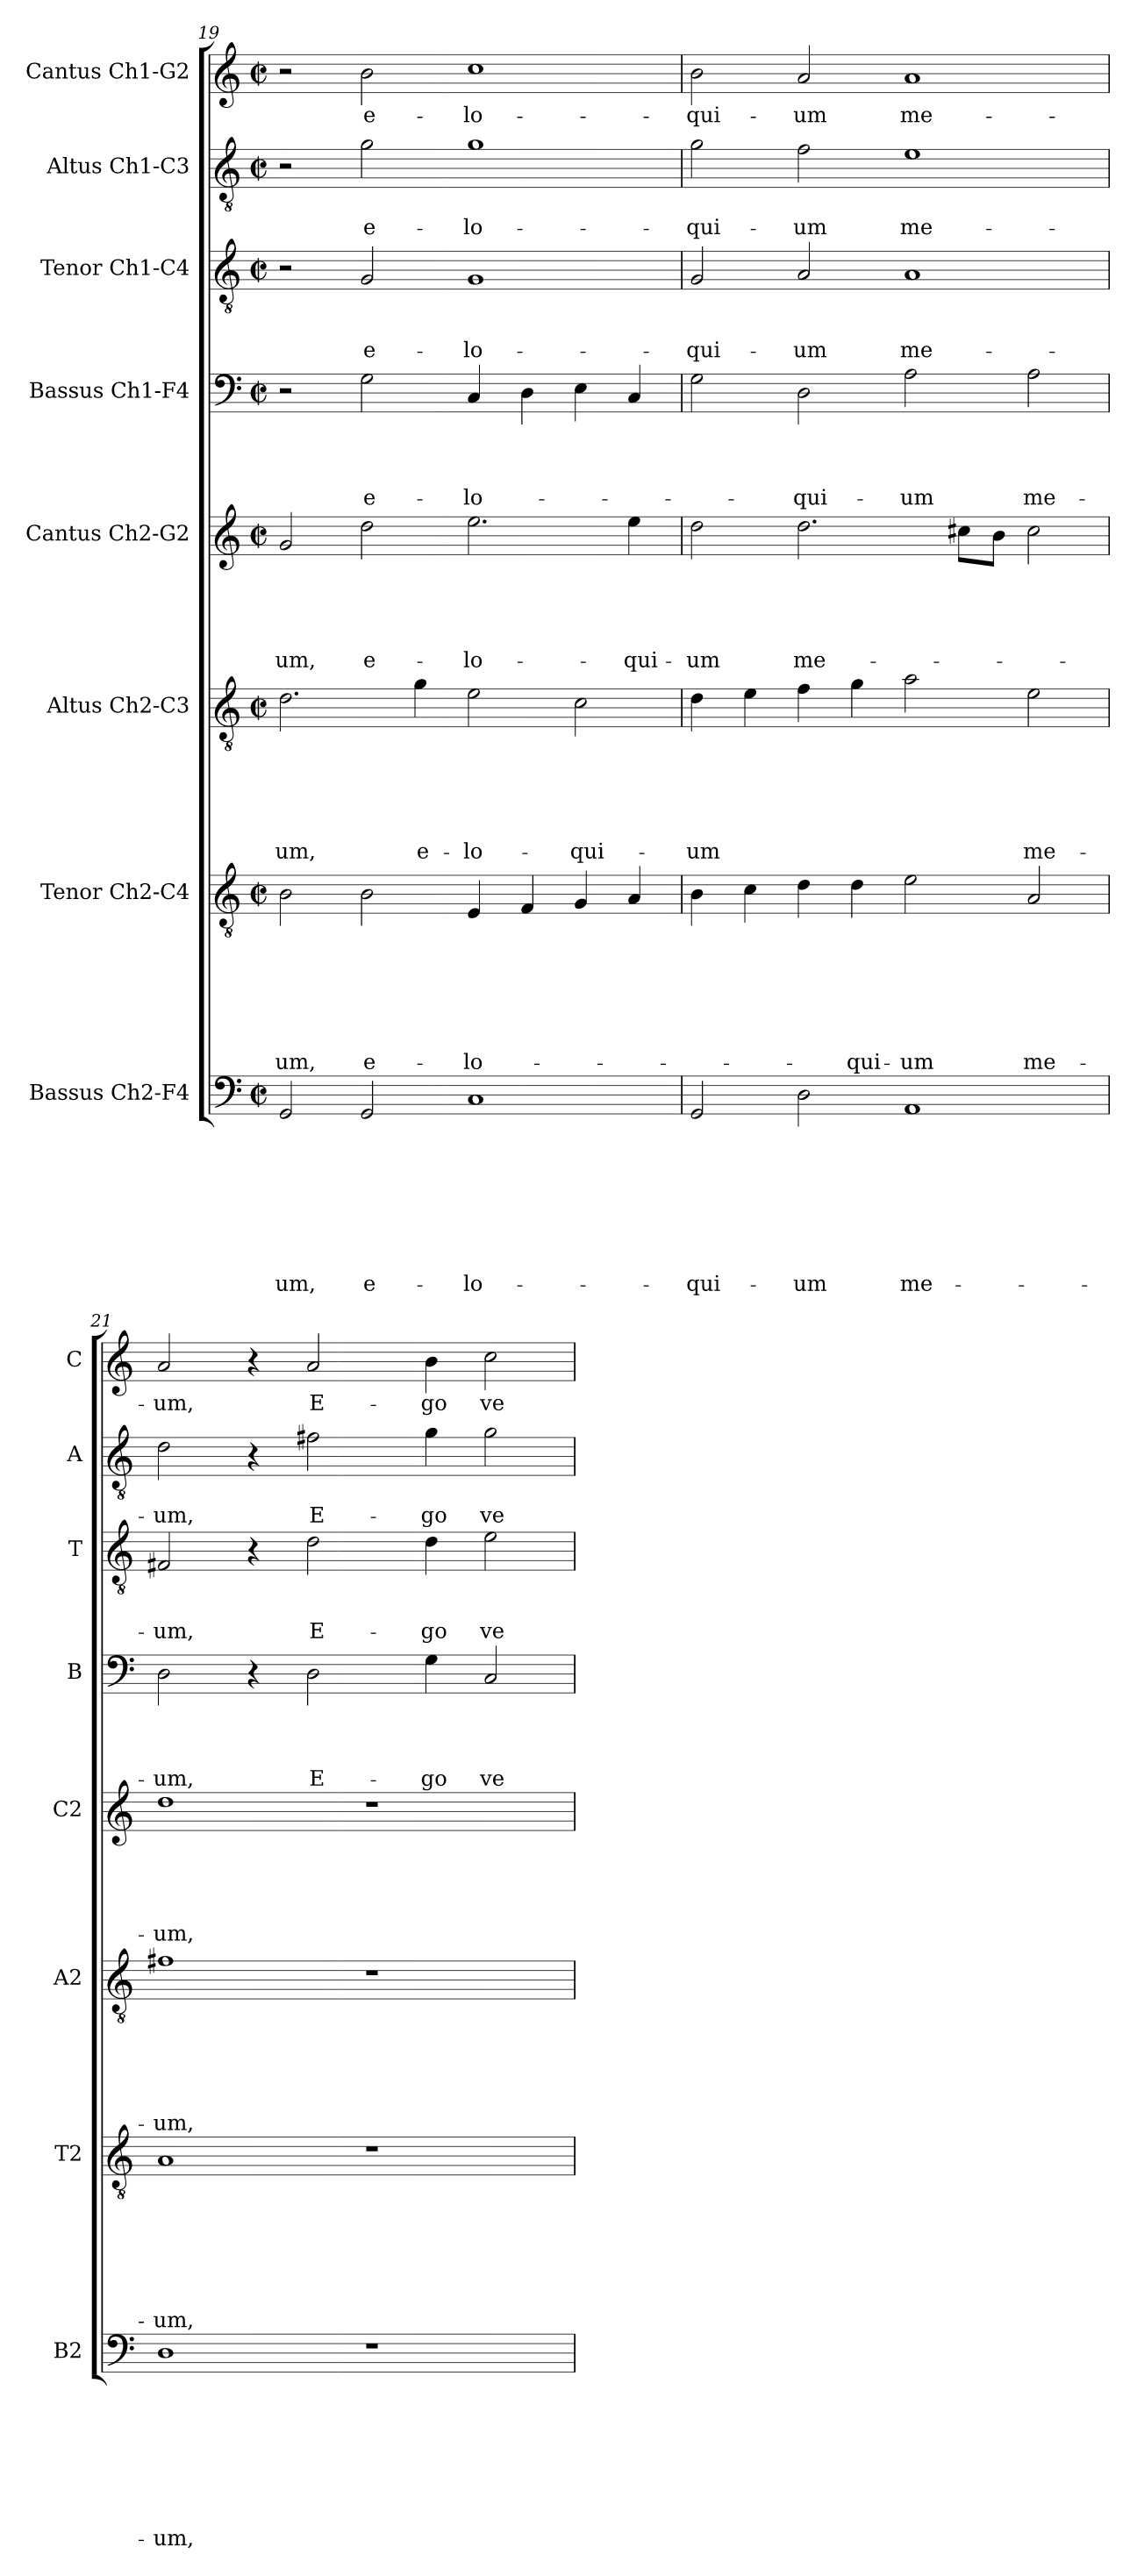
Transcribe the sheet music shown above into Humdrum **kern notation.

**kern	**text	**text	**text	**text	**text	**text	**text	**text	**kern	**text	**text	**text	**text	**text	**text	**text	**kern	**text	**text	**text	**text	**text	**text	**kern	**text	**text	**text	**text	**text	**kern	**text	**text	**text	**text	**kern	**text	**text	**text	**kern	**text	**text	**kern	**text
*part8	*part8	*part8	*part8	*part8	*part8	*part8	*part8	*part8	*part7	*part7	*part7	*part7	*part7	*part7	*part7	*part7	*part6	*part6	*part6	*part6	*part6	*part6	*part6	*part5	*part5	*part5	*part5	*part5	*part5	*part4	*part4	*part4	*part4	*part4	*part3	*part3	*part3	*part3	*part2	*part2	*part2	*part1	*part1
*staff8	*staff8	*staff8	*staff8	*staff8	*staff8	*staff8	*staff8	*staff8	*staff7	*staff7	*staff7	*staff7	*staff7	*staff7	*staff7	*staff7	*staff6	*staff6	*staff6	*staff6	*staff6	*staff6	*staff6	*staff5	*staff5	*staff5	*staff5	*staff5	*staff5	*staff4	*staff4	*staff4	*staff4	*staff4	*staff3	*staff3	*staff3	*staff3	*staff2	*staff2	*staff2	*staff1	*staff1
*I"Bassus Ch2-F4	*	*	*	*	*	*	*	*	*I"Tenor Ch2-C4	*	*	*	*	*	*	*	*I"Altus Ch2-C3	*	*	*	*	*	*	*I"Cantus Ch2-G2	*	*	*	*	*	*I"Bassus Ch1-F4	*	*	*	*	*I"Tenor Ch1-C4	*	*	*	*I"Altus Ch1-C3	*	*	*I"Cantus Ch1-G2	*
*I'B2	*	*	*	*	*	*	*	*	*I'T2	*	*	*	*	*	*	*	*I'A2	*	*	*	*	*	*	*I'C2	*	*	*	*	*	*I'B	*	*	*	*	*I'T	*	*	*	*I'A	*	*	*I'C	*
!!LO:PB:g=z
*clefF4	*	*	*	*	*	*	*	*	*clefGv2	*	*	*	*	*	*	*	*clefGv2	*	*	*	*	*	*	*clefG2	*	*	*	*	*	*clefF4	*	*	*	*	*clefGv2	*	*	*	*clefGv2	*	*	*clefG2	*
*k[]	*	*	*	*	*	*	*	*	*k[]	*	*	*	*	*	*	*	*k[]	*	*	*	*	*	*	*k[]	*	*	*	*	*	*k[]	*	*	*	*	*k[]	*	*	*	*k[]	*	*	*k[]	*
*C:	*	*	*	*	*	*	*	*	*C:	*	*	*	*	*	*	*	*C:	*	*	*	*	*	*	*C:	*	*	*	*	*	*C:	*	*	*	*	*C:	*	*	*	*C:	*	*	*C:	*
*M2/2	*	*	*	*	*	*	*	*	*M2/2	*	*	*	*	*	*	*	*M2/2	*	*	*	*	*	*	*M2/2	*	*	*	*	*	*M2/2	*	*	*	*	*M2/2	*	*	*	*M2/2	*	*	*M2/2	*
*met(c|)	*	*	*	*	*	*	*	*	*met(c|)	*	*	*	*	*	*	*	*met(c|)	*	*	*	*	*	*	*met(c|)	*	*	*	*	*	*met(c|)	*	*	*	*	*met(c|)	*	*	*	*met(c|)	*	*	*met(c|)	*
=19	=19	=19	=19	=19	=19	=19	=19	=19	=19	=19	=19	=19	=19	=19	=19	=19	=19	=19	=19	=19	=19	=19	=19	=19	=19	=19	=19	=19	=19	=19	=19	=19	=19	=19	=19	=19	=19	=19	=19	=19	=19	=19	=19
!	!	!	!	!	!	!	!	!LO:LY:b	!	!	!	!	!	!	!	!LO:LY:b	!	!	!	!	!	!	!LO:LY:b	!	!	!	!	!	!LO:LY:b	!	!	!	!	!	!	!	!	!	!	!	!	!	!
2GG/	.	.	.	.	.	.	.	-um,	2B\	.	.	.	.	.	.	-um,	2.d\	.	.	.	.	.	-um,	2g/	.	.	.	.	-um,	2r	.	.	.	.	2r	.	.	.	2r	.	.	2r	.
!	!	!	!	!	!	!	!	!LO:LY:b	!	!	!	!	!	!	!	!LO:LY:b	!	!	!	!	!	!	!	!	!	!	!	!	!LO:LY:b	!	!	!	!	!LO:LY:b	!	!	!	!LO:LY:b	!	!	!LO:LY:b	!	!LO:LY:b
2GG/	.	.	.	.	.	.	.	e-	2B\	.	.	.	.	.	.	e-	.	.	.	.	.	.	.	2dd\	.	.	.	.	e-	2G\	.	.	.	e-	2G/	.	.	e-	2g\	.	e-	2b\	e-
!	!	!	!	!	!	!	!	!	!	!	!	!	!	!	!	!	!	!	!	!	!	!	!LO:LY:b	!	!	!	!	!	!	!	!	!	!	!	!	!	!	!	!	!	!	!	!
.	.	.	.	.	.	.	.	.	.	.	.	.	.	.	.	.	4g\	.	.	.	.	.	e-	.	.	.	.	.	.	.	.	.	.	.	.	.	.	.	.	.	.	.	.
!	!	!	!	!	!	!	!	!LO:LY:b	!	!	!	!	!	!	!	!LO:LY:b	!	!	!	!	!	!	!LO:LY:b	!	!	!	!	!	!LO:LY:b	!	!	!	!	!LO:LY:b	!	!	!	!LO:LY:b	!	!	!LO:LY:b	!	!LO:LY:b
1C	.	.	.	.	.	.	.	-lo-	4E/	.	.	.	.	.	.	-lo-	2e\	.	.	.	.	.	-lo-	2.ee\	.	.	.	.	-lo-	4C/	.	.	.	-lo-	1G	.	.	-lo-	1g	.	-lo-	1cc	-lo-
.	.	.	.	.	.	.	.	.	4F/	.	.	.	.	.	.	.	.	.	.	.	.	.	.	.	.	.	.	.	.	4D\	.	.	.	.	.	.	.	.	.	.	.	.	.
!	!	!	!	!	!	!	!	!	!	!	!	!	!	!	!	!	!	!	!	!	!	!	!LO:LY:b	!	!	!	!	!	!	!	!	!	!	!	!	!	!	!	!	!	!	!	!
.	.	.	.	.	.	.	.	.	4G/	.	.	.	.	.	.	.	2c\	.	.	.	.	.	-qui-	.	.	.	.	.	.	4E\	.	.	.	.	.	.	.	.	.	.	.	.	.
!	!	!	!	!	!	!	!	!	!	!	!	!	!	!	!	!	!	!	!	!	!	!	!	!	!	!	!	!	!LO:LY:b	!	!	!	!	!	!	!	!	!	!	!	!	!	!
.	.	.	.	.	.	.	.	.	4A/	.	.	.	.	.	.	.	.	.	.	.	.	.	.	4ee\	.	.	.	.	-qui-	4C/	.	.	.	.	.	.	.	.	.	.	.	.	.
=20	=20	=20	=20	=20	=20	=20	=20	=20	=20	=20	=20	=20	=20	=20	=20	=20	=20	=20	=20	=20	=20	=20	=20	=20	=20	=20	=20	=20	=20	=20	=20	=20	=20	=20	=20	=20	=20	=20	=20	=20	=20	=20	=20
!	!	!	!	!	!	!	!	!LO:LY:b	!	!	!	!	!	!	!	!	!	!	!	!	!	!	!LO:LY:b	!	!	!	!	!	!LO:LY:b	!	!	!	!	!	!	!	!	!LO:LY:b	!	!	!LO:LY:b	!	!LO:LY:b
2GG/	.	.	.	.	.	.	.	-qui-	4B\	.	.	.	.	.	.	.	4d\	.	.	.	.	.	-um	2dd\	.	.	.	.	-um	2G\	.	.	.	.	2G/	.	.	-qui-	2g\	.	-qui-	2b\	-qui-
.	.	.	.	.	.	.	.	.	4c\	.	.	.	.	.	.	.	4e\	.	.	.	.	.	.	.	.	.	.	.	.	.	.	.	.	.	.	.	.	.	.	.	.	.	.
!	!	!	!	!	!	!	!	!LO:LY:b	!	!	!	!	!	!	!	!	!	!	!	!	!	!	!	!	!	!	!	!	!LO:LY:b	!	!	!	!	!LO:LY:b	!	!	!	!LO:LY:b	!	!	!LO:LY:b	!	!LO:LY:b
2D\	.	.	.	.	.	.	.	-um	4d\	.	.	.	.	.	.	.	4f\	.	.	.	.	.	.	2.dd\	.	.	.	.	me-	2D\	.	.	.	-qui-	2A/	.	.	-um	2f\	.	-um	2a/	-um
!	!	!	!	!	!	!	!	!	!	!	!	!	!	!	!	!LO:LY:b	!	!	!	!	!	!	!	!	!	!	!	!	!	!	!	!	!	!	!	!	!	!	!	!	!	!	!
.	.	.	.	.	.	.	.	.	4d\	.	.	.	.	.	.	-qui-	4g\	.	.	.	.	.	.	.	.	.	.	.	.	.	.	.	.	.	.	.	.	.	.	.	.	.	.
!	!	!	!	!	!	!	!	!LO:LY:b	!	!	!	!	!	!	!	!LO:LY:b	!	!	!	!	!	!	!	!	!	!	!	!	!	!	!	!	!	!LO:LY:b	!	!	!	!LO:LY:b	!	!	!LO:LY:b	!	!LO:LY:b
1AA	.	.	.	.	.	.	.	me-	2e\	.	.	.	.	.	.	-um	2a\	.	.	.	.	.	.	.	.	.	.	.	.	2A\	.	.	.	-um	1A	.	.	me-	1e	.	me-	1a	me-
.	.	.	.	.	.	.	.	.	.	.	.	.	.	.	.	.	.	.	.	.	.	.	.	8cc#X\L	.	.	.	.	.	.	.	.	.	.	.	.	.	.	.	.	.	.	.
.	.	.	.	.	.	.	.	.	.	.	.	.	.	.	.	.	.	.	.	.	.	.	.	8b\J	.	.	.	.	.	.	.	.	.	.	.	.	.	.	.	.	.	.	.
!	!	!	!	!	!	!	!	!	!	!	!	!	!	!	!	!LO:LY:b	!	!	!	!	!	!	!LO:LY:b	!	!	!	!	!	!	!	!	!	!	!LO:LY:b	!	!	!	!	!	!	!	!	!
.	.	.	.	.	.	.	.	.	2A/	.	.	.	.	.	.	me-	2e\	.	.	.	.	.	me-	2cc#\	.	.	.	.	.	2A\	.	.	.	me-	.	.	.	.	.	.	.	.	.
=21	=21	=21	=21	=21	=21	=21	=21	=21	=21	=21	=21	=21	=21	=21	=21	=21	=21	=21	=21	=21	=21	=21	=21	=21	=21	=21	=21	=21	=21	=21	=21	=21	=21	=21	=21	=21	=21	=21	=21	=21	=21	=21	=21
!	!	!	!	!	!	!	!	!LO:LY:b	!	!	!	!	!	!	!	!LO:LY:b	!	!	!	!	!	!	!LO:LY:b	!	!	!	!	!	!LO:LY:b	!	!	!	!	!LO:LY:b	!	!	!	!LO:LY:b	!	!	!LO:LY:b	!	!LO:LY:b
1D	.	.	.	.	.	.	.	-um,	1A	.	.	.	.	.	.	-um,	1f#X	.	.	.	.	.	-um,	1dd	.	.	.	.	-um,	2D\	.	.	.	-um,	2F#X/	.	.	-um,	2d\	.	-um,	2a/	-um,
.	.	.	.	.	.	.	.	.	.	.	.	.	.	.	.	.	.	.	.	.	.	.	.	.	.	.	.	.	.	4r	.	.	.	.	4r	.	.	.	4r	.	.	4r	.
!	!	!	!	!	!	!	!	!	!	!	!	!	!	!	!	!	!	!	!	!	!	!	!	!	!	!	!	!	!	!	!	!	!	!LO:LY:b	!	!	!	!LO:LY:b	!	!	!LO:LY:b	!	!LO:LY:b
.	.	.	.	.	.	.	.	.	.	.	.	.	.	.	.	.	.	.	.	.	.	.	.	.	.	.	.	.	.	2D\	.	.	.	E-	2d\	.	.	E-	2f#X\	.	E-	2a/	E-
1r	.	.	.	.	.	.	.	.	1r	.	.	.	.	.	.	.	1r	.	.	.	.	.	.	1r	.	.	.	.	.	.	.	.	.	.	.	.	.	.	.	.	.	.	.
!	!	!	!	!	!	!	!	!	!	!	!	!	!	!	!	!	!	!	!	!	!	!	!	!	!	!	!	!	!	!	!	!	!	!LO:LY:b	!	!	!	!LO:LY:b	!	!	!LO:LY:b	!	!LO:LY:b
.	.	.	.	.	.	.	.	.	.	.	.	.	.	.	.	.	.	.	.	.	.	.	.	.	.	.	.	.	.	4G\	.	.	.	-go	4d\	.	.	-go	4g\	.	-go	4b\	-go
!	!	!	!	!	!	!	!	!	!	!	!	!	!	!	!	!	!	!	!	!	!	!	!	!	!	!	!	!	!	!	!	!	!	!LO:LY:b	!	!	!	!LO:LY:b	!	!	!LO:LY:b	!	!LO:LY:b
.	.	.	.	.	.	.	.	.	.	.	.	.	.	.	.	.	.	.	.	.	.	.	.	.	.	.	.	.	.	2C/	.	.	.	ve-	2e\	.	.	ve-	2g\	.	ve-	2cc\	ve-
=	=	=	=	=	=	=	=	=	=	=	=	=	=	=	=	=	=	=	=	=	=	=	=	=	=	=	=	=	=	=	=	=	=	=	=	=	=	=	=	=	=	=	=
*-	*-	*-	*-	*-	*-	*-	*-	*-	*-	*-	*-	*-	*-	*-	*-	*-	*-	*-	*-	*-	*-	*-	*-	*-	*-	*-	*-	*-	*-	*-	*-	*-	*-	*-	*-	*-	*-	*-	*-	*-	*-	*-	*-
